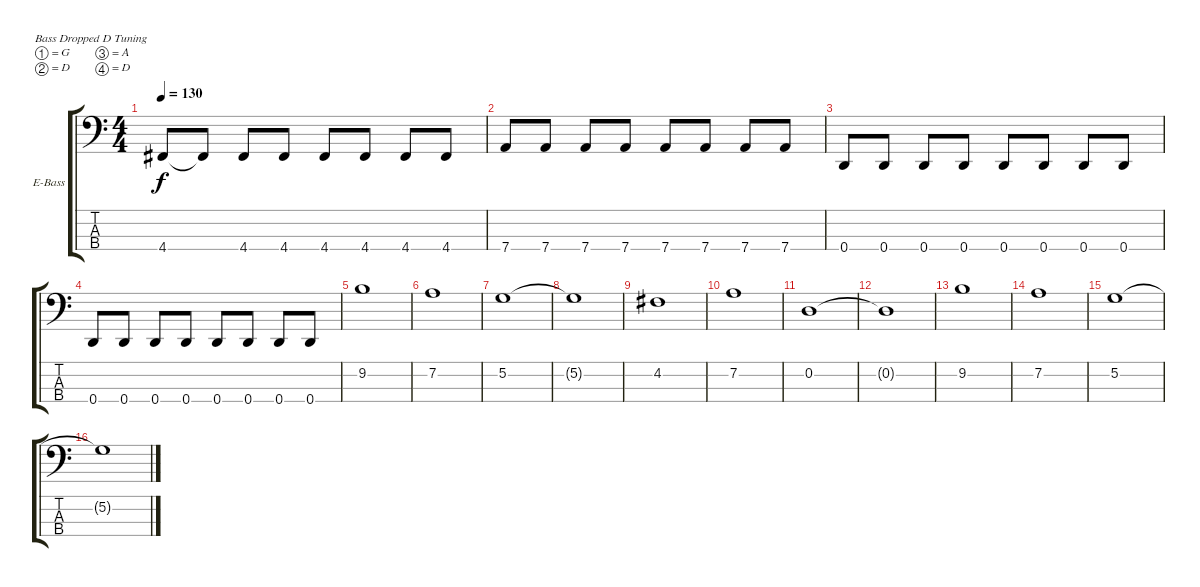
\bracketExtendMode groupsimilarinstruments
\firstSystemTrackNameOrientation horizontal
\otherSystemsTrackNameOrientation horizontal
\track ("Bass" "E-Bass") {instrument electricbassfinger}
\staff {score tabs}
\tuning (G2 D2 A1 D1)
\ts (4 4)
\tempo 130
\clef f4
\ks c
4.4.8{dy f} 4.4{t}.8 4.4.8 4.4.8 4.4.8 4.4.8 4.4.8 4.4.8 |
7.4.8 7.4.8 7.4.8 7.4.8 7.4.8 7.4.8 7.4.8 7.4.8 |
0.4.8 0.4.8 0.4.8 0.4.8 0.4.8 0.4.8 0.4.8 0.4.8 |
0.4.8 0.4.8 0.4.8 0.4.8 0.4.8 0.4.8 0.4.8 0.4.8 |
9.2.1 |
7.2.1 |
5.2.1 |
5.2{t}.1 |
4.2.1 |
7.2.1 |
0.2.1 |
0.2{t}.1 |
9.2.1 |
7.2.1 |
5.2.1 |
5.2{t}.1
